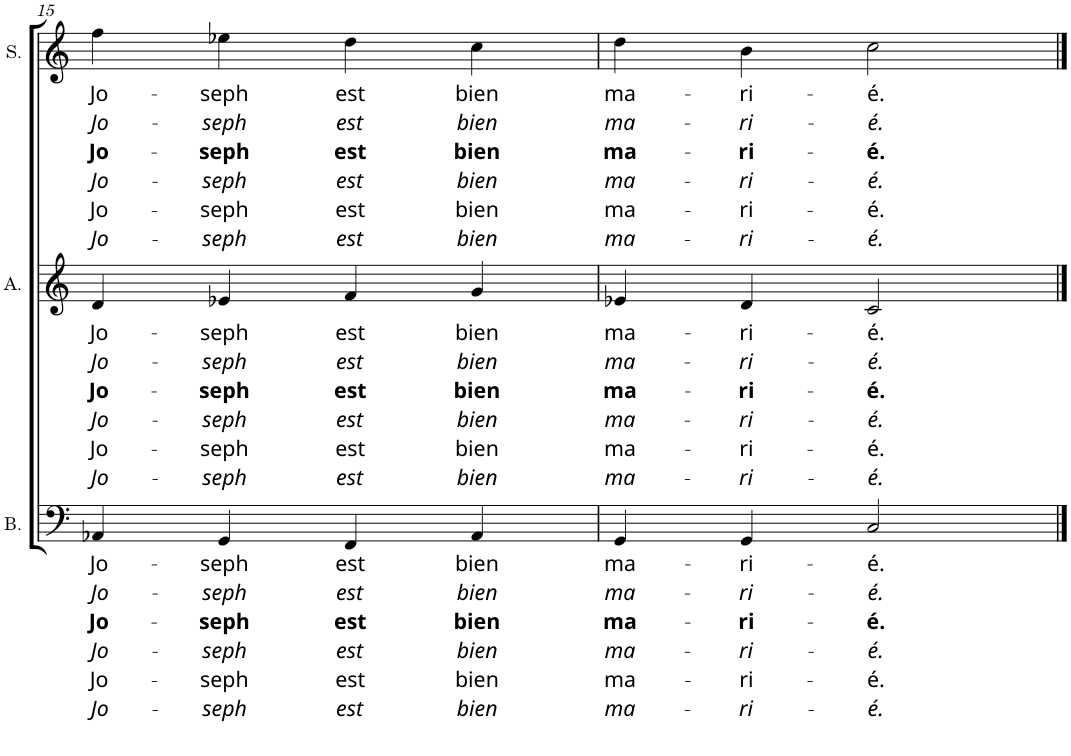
**kern	**text	**text	**text	**text	**text	**text	**kern	**text	**text	**text	**text	**text	**text	**kern	**text	**text	**text	**text	**text	**text
*part3	*part3	*part3	*part3	*part3	*part3	*part3	*part2	*part2	*part2	*part2	*part2	*part2	*part2	*part1	*part1	*part1	*part1	*part1	*part1	*part1
*staff3	*staff3	*staff3	*staff3	*staff3	*staff3	*staff3	*staff2	*staff2	*staff2	*staff2	*staff2	*staff2	*staff2	*staff1	*staff1	*staff1	*staff1	*staff1	*staff1	*staff1
*I"Basse	*	*	*	*	*	*	*I"Alto	*	*	*	*	*	*	*I"Soprano	*	*	*	*	*	*
*I'B.	*	*	*	*	*	*	*I'A.	*	*	*	*	*	*	*I'S.	*	*	*	*	*	*
!!LO:PB:g=z
*clefF4	*	*	*	*	*	*	*clefG2	*	*	*	*	*	*	*clefG2	*	*	*	*	*	*
*k[]	*	*	*	*	*	*	*k[]	*	*	*	*	*	*	*k[]	*	*	*	*	*	*
*M4/4	*	*	*	*	*	*	*M4/4	*	*	*	*	*	*	*M4/4	*	*	*	*	*	*
*met(c)	*	*	*	*	*	*	*met(c)	*	*	*	*	*	*	*met(c)	*	*	*	*	*	*
=15	=15	=15	=15	=15	=15	=15	=15	=15	=15	=15	=15	=15	=15	=15	=15	=15	=15	=15	=15	=15
!	!LO:LY:b	!LO:LY:b	!LO:LY:b	!LO:LY:b	!LO:LY:b	!LO:LY:b	!	!LO:LY:b	!LO:LY:b	!LO:LY:b	!LO:LY:b	!LO:LY:b	!LO:LY:b	!	!LO:LY:b	!LO:LY:b	!LO:LY:b	!LO:LY:b	!LO:LY:b	!LO:LY:b
4AA-X/	Jo-	Jo-	Jo-	Jo-	Jo-	Jo-	4d/	Jo-	Jo-	Jo-	Jo-	Jo-	Jo-	4ff\	Jo-	Jo-	Jo-	Jo-	Jo-	Jo-
!	!LO:LY:b	!LO:LY:b	!LO:LY:b	!LO:LY:b	!LO:LY:b	!LO:LY:b	!	!LO:LY:b	!LO:LY:b	!LO:LY:b	!LO:LY:b	!LO:LY:b	!LO:LY:b	!	!LO:LY:b	!LO:LY:b	!LO:LY:b	!LO:LY:b	!LO:LY:b	!LO:LY:b
4GG/	-seph	-seph	-seph	-seph	-seph	-seph	4e-X/	-seph	-seph	-seph	-seph	-seph	-seph	4ee-X\	-seph	-seph	-seph	-seph	-seph	-seph
!	!LO:LY:b	!LO:LY:b	!LO:LY:b	!LO:LY:b	!LO:LY:b	!LO:LY:b	!	!LO:LY:b	!LO:LY:b	!LO:LY:b	!LO:LY:b	!LO:LY:b	!LO:LY:b	!	!LO:LY:b	!LO:LY:b	!LO:LY:b	!LO:LY:b	!LO:LY:b	!LO:LY:b
4FF/	est	est	est	est	est	est	4f/	est	est	est	est	est	est	4dd\	est	est	est	est	est	est
!	!LO:LY:b	!LO:LY:b	!LO:LY:b	!LO:LY:b	!LO:LY:b	!LO:LY:b	!	!LO:LY:b	!LO:LY:b	!LO:LY:b	!LO:LY:b	!LO:LY:b	!LO:LY:b	!	!LO:LY:b	!LO:LY:b	!LO:LY:b	!LO:LY:b	!LO:LY:b	!LO:LY:b
4AA-/	bien	bien	bien	bien	bien	bien	4g/	bien	bien	bien	bien	bien	bien	4cc\	bien	bien	bien	bien	bien	bien
=16	=16	=16	=16	=16	=16	=16	=16	=16	=16	=16	=16	=16	=16	=16	=16	=16	=16	=16	=16	=16
!	!LO:LY:b	!LO:LY:b	!LO:LY:b	!LO:LY:b	!LO:LY:b	!LO:LY:b	!	!LO:LY:b	!LO:LY:b	!LO:LY:b	!LO:LY:b	!LO:LY:b	!LO:LY:b	!	!LO:LY:b	!LO:LY:b	!LO:LY:b	!LO:LY:b	!LO:LY:b	!LO:LY:b
4GG/	ma-	ma-	ma-	ma-	ma-	ma-	4e-X/	ma-	ma-	ma-	ma-	ma-	ma-	4dd\	ma-	ma-	ma-	ma-	ma-	ma-
!	!LO:LY:b	!LO:LY:b	!LO:LY:b	!LO:LY:b	!LO:LY:b	!LO:LY:b	!	!LO:LY:b	!LO:LY:b	!LO:LY:b	!LO:LY:b	!LO:LY:b	!LO:LY:b	!	!LO:LY:b	!LO:LY:b	!LO:LY:b	!LO:LY:b	!LO:LY:b	!LO:LY:b
4GG/	-ri-	-ri-	-ri-	-ri-	-ri-	-ri-	4d/	-ri-	-ri-	-ri-	-ri-	-ri-	-ri-	4b\	-ri-	-ri-	-ri-	-ri-	-ri-	-ri-
!	!LO:LY:b	!LO:LY:b	!LO:LY:b	!LO:LY:b	!LO:LY:b	!LO:LY:b	!	!LO:LY:b	!LO:LY:b	!LO:LY:b	!LO:LY:b	!LO:LY:b	!LO:LY:b	!	!LO:LY:b	!LO:LY:b	!LO:LY:b	!LO:LY:b	!LO:LY:b	!LO:LY:b
2C/	-é.	-é.	-é.	-é.	-é.	-é.	2c/	-é.	-é.	-é.	-é.	-é.	-é.	2cc\	-é.	-é.	-é.	-é.	-é.	-é.
==	==	==	==	==	==	==	==	==	==	==	==	==	==	==	==	==	==	==	==	==
*-	*-	*-	*-	*-	*-	*-	*-	*-	*-	*-	*-	*-	*-	*-	*-	*-	*-	*-	*-	*-
